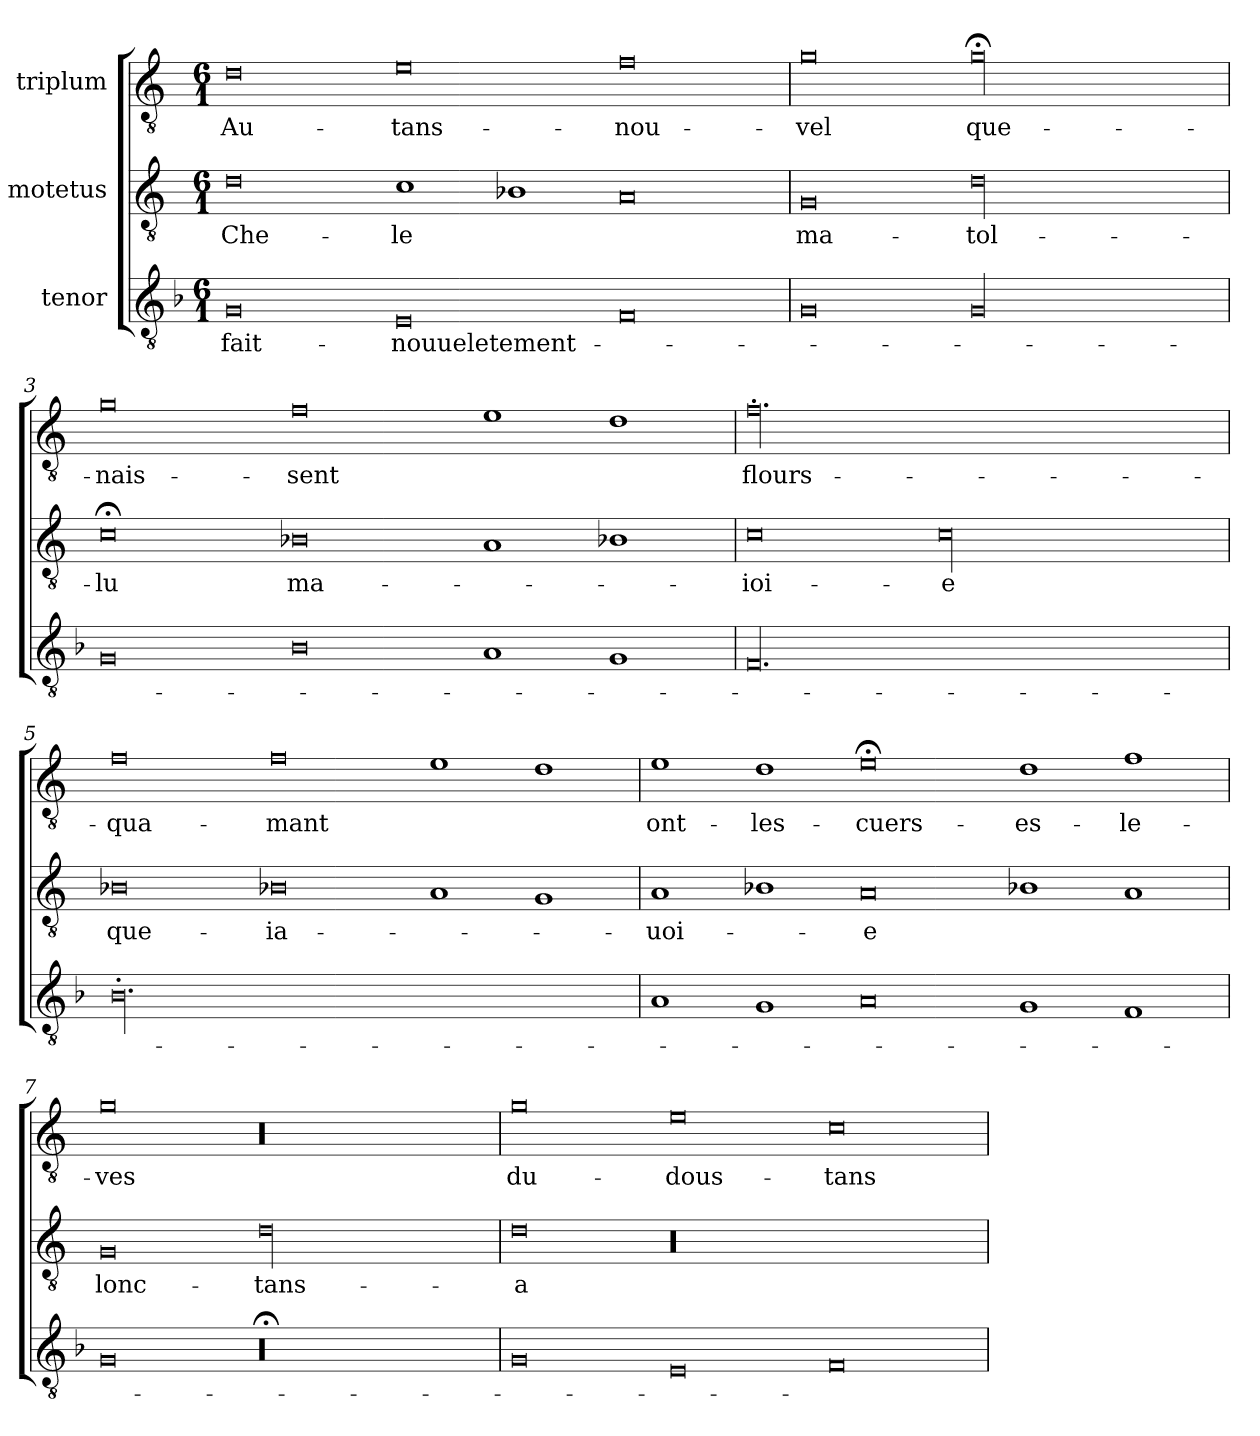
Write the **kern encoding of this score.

**kern	**text	**kern	**text	**kern	**text
*part3	*part3	*part2	*part2	*part1	*part1
*staff3	*staff3	*staff2	*staff2	*staff1	*staff1
*I"tenor	*	*I"motetus	*	*I"triplum	*
*clefGv2	*	*clefGv2	*	*clefGv2	*
*k[b-]	*	*k[]	*	*k[]	*
*F:	*	*C:	*	*C:	*
*M6/1	*	*M6/1	*	*M6/1	*
=1	=1	=1	=1	=1	=1
0G/	fait-	0d\	Che-	0d\	Au-
0E/	nouueletement-	1c\	-le	0e\	tans-
.	.	1B-X\	.	.	.
0F/	.	0A/	.	0f\	nou-
=2	=2	=2	=2	=2	=2
0G/	.	0G/	ma-	0g\	-vel
00G/	.	00d\	tol-	00g;<\	que-
=3	=3	=3	=3	=3	=3
0G/	.	0c;<\	-lu	0g\	nais-
0B-\	.	0B-X\	ma-	0f\	-sent
1A/	.	1A/	.	1e\	.
1G/	.	1B-X\	.	1d\	.
=4	=4	=4	=4	=4	=4
00.F/	.	0c\	ioi-	00.f'\	flours-
.	.	00c\	-e	.	.
=5	=5	=5	=5	=5	=5
00.B-'\	.	0B-X\	que-	0f\	qua-
.	.	0B-X\	ia-	0f\	-mant
.	.	1A/	.	1e\	.
.	.	1G/	.	1d\	.
=6	=6	=6	=6	=6	=6
1A/	.	1A/	-uoi-	1e\	ont-
1G/	.	1B-X\	.	1d\	les-
0A/	.	0A/	-e	0e;<\	cuers-
1G/	.	1B-X\	.	1d\	es-
1F/	.	1A/	.	1f\	-le-
=7	=7	=7	=7	=7	=7
0G/	.	0G/	lonc-	0g\	-ves
00r;<	.	00d\	tans-	00r	.
=8	=8	=8	=8	=8	=8
0G/	.	0d\	a-	0g\	du-
0E/	.	00r	.	0e\	dous-
0F/	.	.	.	0c\	tans-
=	=	=	=	=	=
*-	*-	*-	*-	*-	*-
